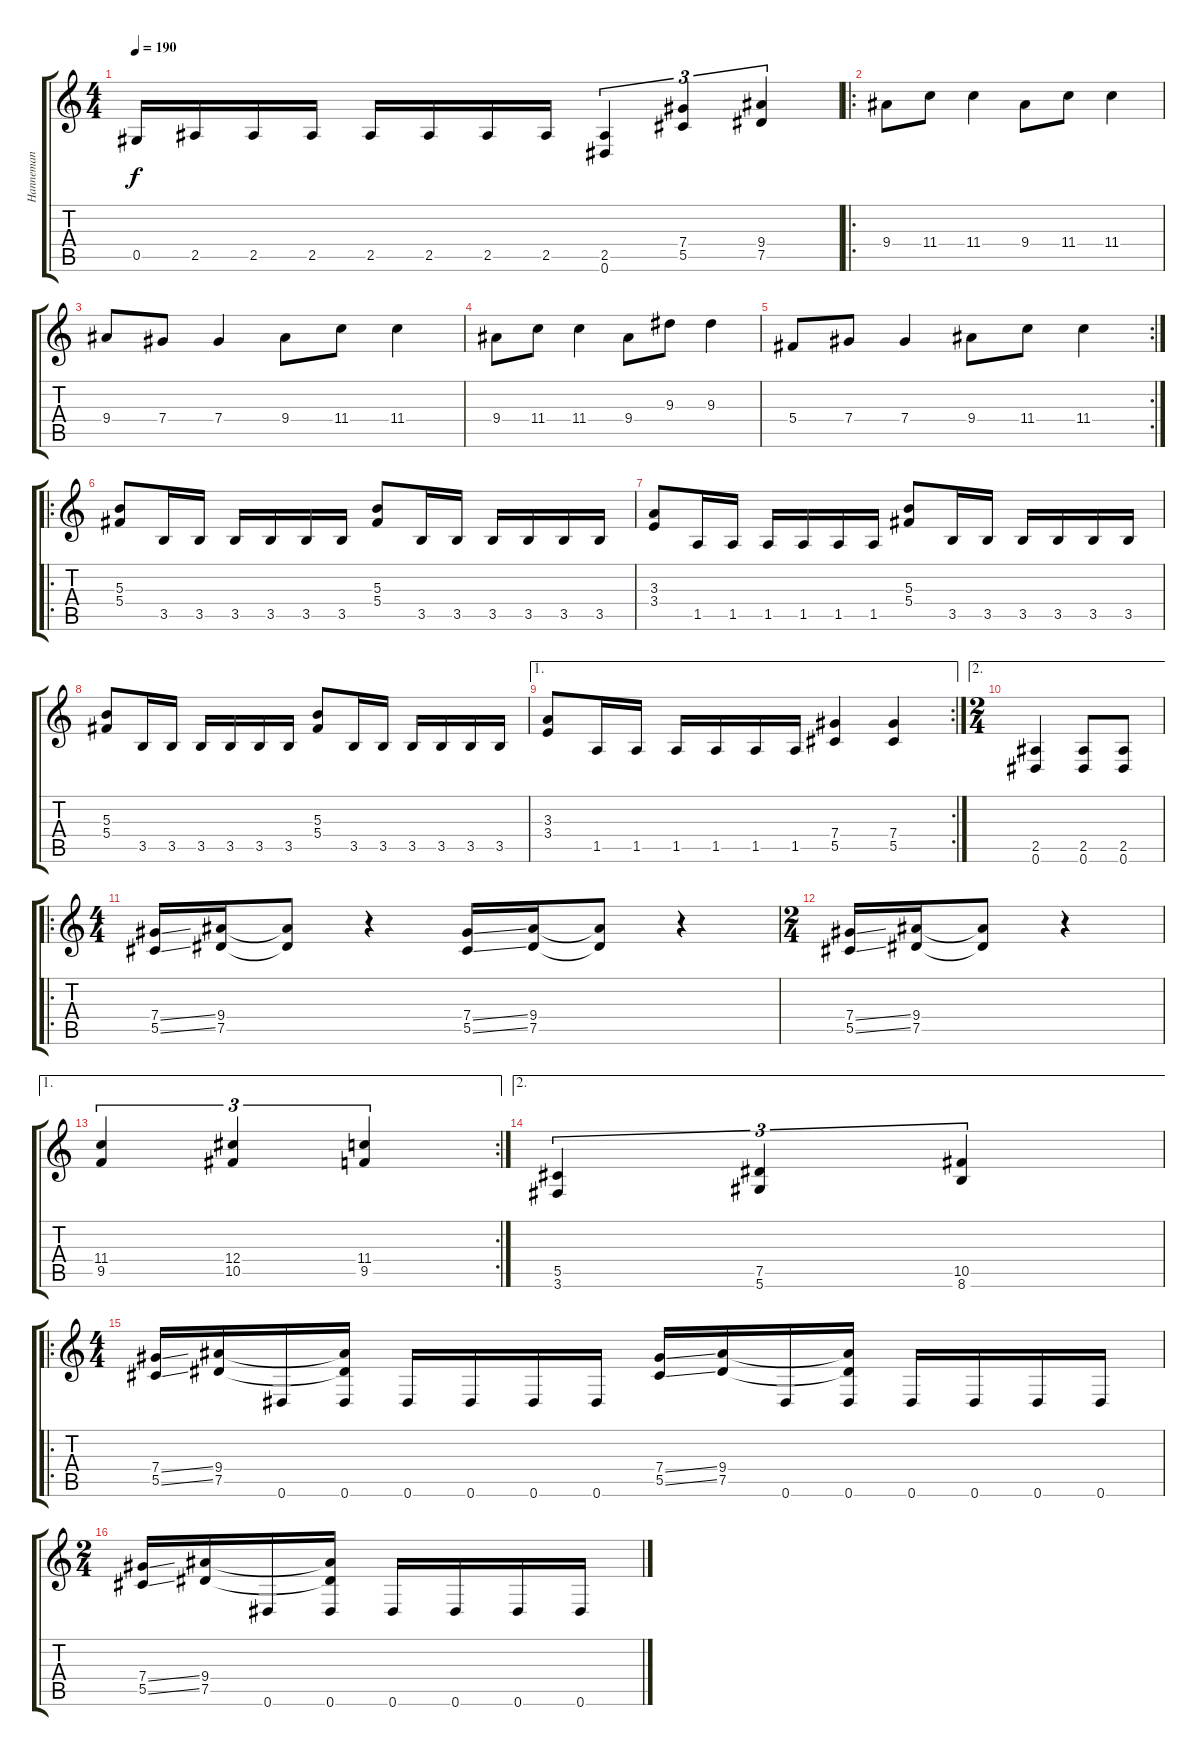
\track ("Hanneman" "Hanneman") {instrument distortionguitar}
\staff {score tabs}
\tuning (Eb4 Bb3 Gb3 Db3 Ab2 Eb2) {hide}
\ts (4 4)
\tempo 190
\clef g2
\ks c
0.5.16{dy f} 2.5.16 2.5.16 2.5.16 2.5.16 2.5.16 2.5.16 2.5.16 (2.5 0.6).4{tu (3 2)} (7.4 5.5).4{tu (3 2)} (9.4 7.5).4{tu (3 2)} |
\ro
9.4.8 11.4.8 11.4.4 9.4.8 11.4.8 11.4.4 |
9.4.8 7.4.8 7.4.4 9.4.8 11.4.8 11.4.4 |
9.4.8 11.4.8 11.4.4 9.4.8 9.3.8 9.3.4 |
\rc 2
5.4.8 7.4.8 7.4.4 9.4.8 11.4.8 11.4.4 |
\ro
(5.3 5.4).8 3.5.16 3.5.16 3.5.16 3.5.16 3.5.16 3.5.16 (5.3 5.4).8 3.5.16 3.5.16 3.5.16 3.5.16 3.5.16 3.5.16 |
(3.3 3.4).8 1.5.16 1.5.16 1.5.16 1.5.16 1.5.16 1.5.16 (5.3 5.4).8 3.5.16 3.5.16 3.5.16 3.5.16 3.5.16 3.5.16 |
(5.3 5.4).8 3.5.16 3.5.16 3.5.16 3.5.16 3.5.16 3.5.16 (5.3 5.4).8 3.5.16 3.5.16 3.5.16 3.5.16 3.5.16 3.5.16 |
\ae 1
\rc 2
(3.3 3.4).8 1.5.16 1.5.16 1.5.16 1.5.16 1.5.16 1.5.16 (7.4 5.5).4 (7.4 5.5).4 |
\ae 2
\ts (2 4)
(2.5 0.6).4 (2.5 0.6).8 (2.5 0.6).8 |
\ro
\ts (4 4)
(7.4{ss} 5.5{ss}).16 (9.4 7.5).16 (9.4{t} 7.5{t}).8 r.4 (7.4{ss} 5.5{ss}).16 (9.4 7.5).16 (9.4{t} 7.5{t}).8 r.4 |
\ts (2 4)
(7.4{ss} 5.5{ss}).16 (9.4 7.5).16 (9.4{t} 7.5{t}).8 r.4 |
\ae 1
\rc 2
(11.4 9.5).4{tu (3 2)} (12.4 10.5).4{tu (3 2)} (11.4 9.5).4{tu (3 2)} |
\ae 2
(5.5 3.6).4{tu (3 2)} (7.5 5.6).4{tu (3 2)} (10.5 8.6).4{tu (3 2)} |
\ro
\ts (4 4)
(7.4{ss} 5.5{ss}).16 (9.4 7.5).16 0.6.16 (9.4{t} 7.5{t} 0.6).16 0.6.16 0.6.16 0.6.16 0.6.16 (7.4{ss} 5.5{ss}).16 (9.4 7.5).16 0.6.16 (9.4{t} 7.5{t} 0.6).16 0.6.16 0.6.16 0.6.16 0.6.16 |
\ts (2 4)
(7.4{ss} 5.5{ss}).16 (9.4 7.5).16 0.6.16 (9.4{t} 7.5{t} 0.6).16 0.6.16 0.6.16 0.6.16 0.6.16
